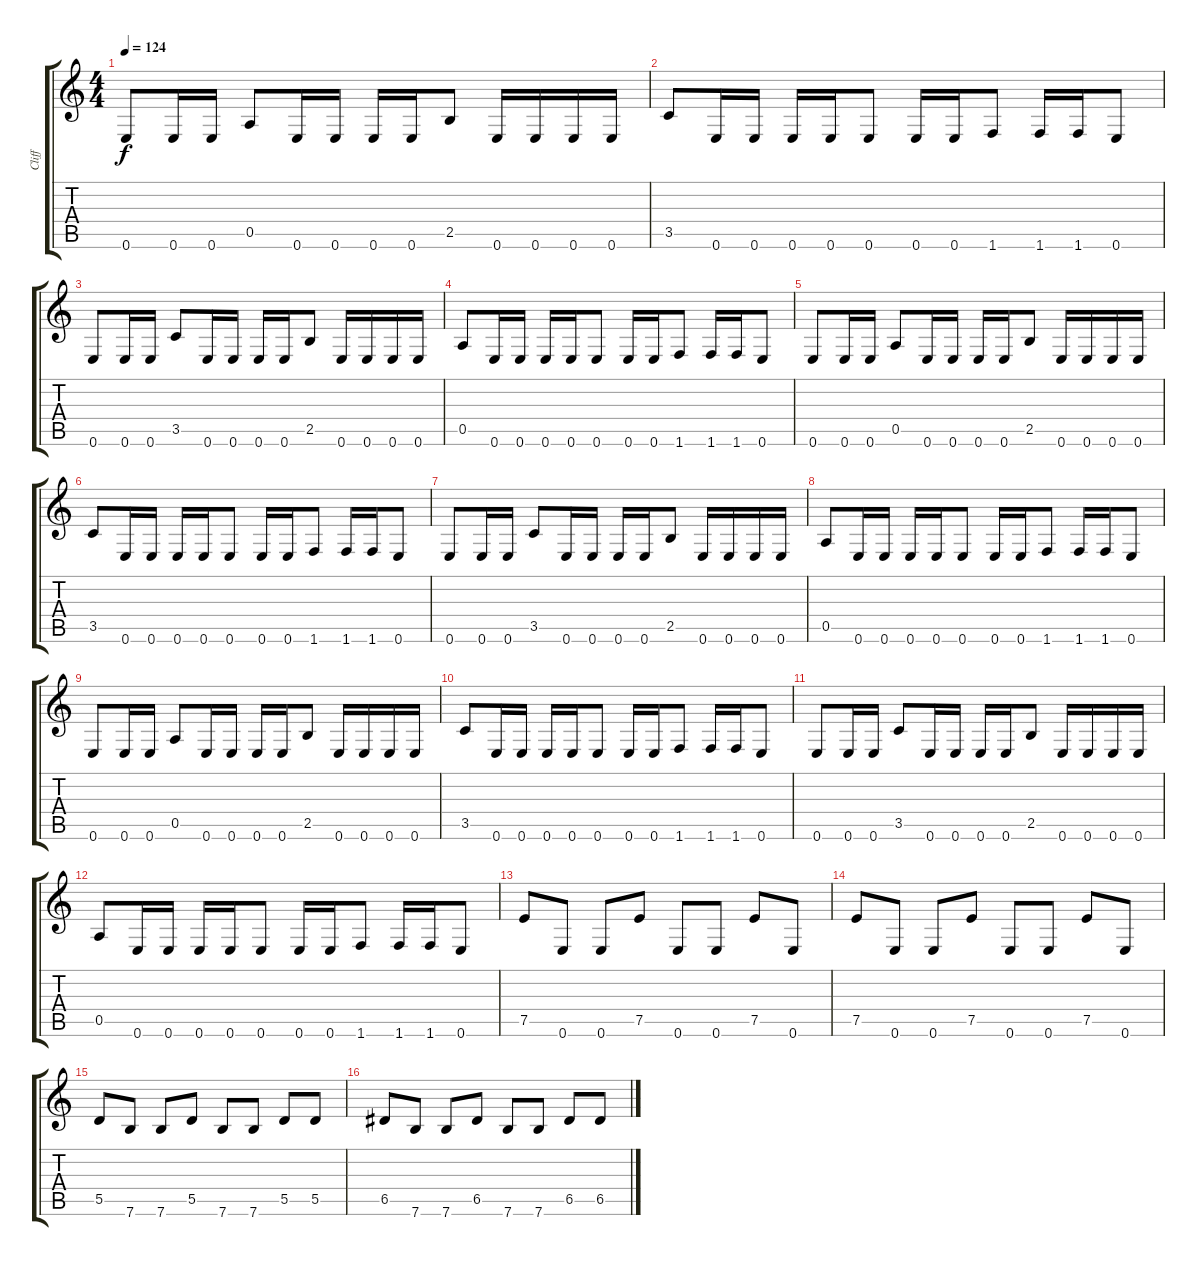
\track ("Cliff" "Cliff") {instrument electricbassfinger}
\staff {score tabs}
\tuning (E4 B3 G3 D3 A2 E2) {hide}
\ts (4 4)
\tempo 124
\clef g2
\ks c
0.6.8{dy f} 0.6.16 0.6.16 0.5.8 0.6.16 0.6.16 0.6.16 0.6.16 2.5.8 0.6.16 0.6.16 0.6.16 0.6.16 |
3.5.8 0.6.16 0.6.16 0.6.16 0.6.16 0.6.8 0.6.16 0.6.16 1.6.8 1.6.16 1.6.16 0.6.8 |
0.6.8 0.6.16 0.6.16 3.5.8 0.6.16 0.6.16 0.6.16 0.6.16 2.5.8 0.6.16 0.6.16 0.6.16 0.6.16 |
0.5.8 0.6.16 0.6.16 0.6.16 0.6.16 0.6.8 0.6.16 0.6.16 1.6.8 1.6.16 1.6.16 0.6.8 |
0.6.8 0.6.16 0.6.16 0.5.8 0.6.16 0.6.16 0.6.16 0.6.16 2.5.8 0.6.16 0.6.16 0.6.16 0.6.16 |
3.5.8 0.6.16 0.6.16 0.6.16 0.6.16 0.6.8 0.6.16 0.6.16 1.6.8 1.6.16 1.6.16 0.6.8 |
0.6.8 0.6.16 0.6.16 3.5.8 0.6.16 0.6.16 0.6.16 0.6.16 2.5.8 0.6.16 0.6.16 0.6.16 0.6.16 |
0.5.8 0.6.16 0.6.16 0.6.16 0.6.16 0.6.8 0.6.16 0.6.16 1.6.8 1.6.16 1.6.16 0.6.8 |
0.6.8 0.6.16 0.6.16 0.5.8 0.6.16 0.6.16 0.6.16 0.6.16 2.5.8 0.6.16 0.6.16 0.6.16 0.6.16 |
3.5.8 0.6.16 0.6.16 0.6.16 0.6.16 0.6.8 0.6.16 0.6.16 1.6.8 1.6.16 1.6.16 0.6.8 |
0.6.8 0.6.16 0.6.16 3.5.8 0.6.16 0.6.16 0.6.16 0.6.16 2.5.8 0.6.16 0.6.16 0.6.16 0.6.16 |
0.5.8 0.6.16 0.6.16 0.6.16 0.6.16 0.6.8 0.6.16 0.6.16 1.6.8 1.6.16 1.6.16 0.6.8 |
7.5.8 0.6.8 0.6.8 7.5.8 0.6.8 0.6.8 7.5.8 0.6.8 |
7.5.8 0.6.8 0.6.8 7.5.8 0.6.8 0.6.8 7.5.8 0.6.8 |
5.5.8 7.6.8 7.6.8 5.5.8 7.6.8 7.6.8 5.5.8 5.5.8 |
6.5.8 7.6.8 7.6.8 6.5.8 7.6.8 7.6.8 6.5.8 6.5.8
